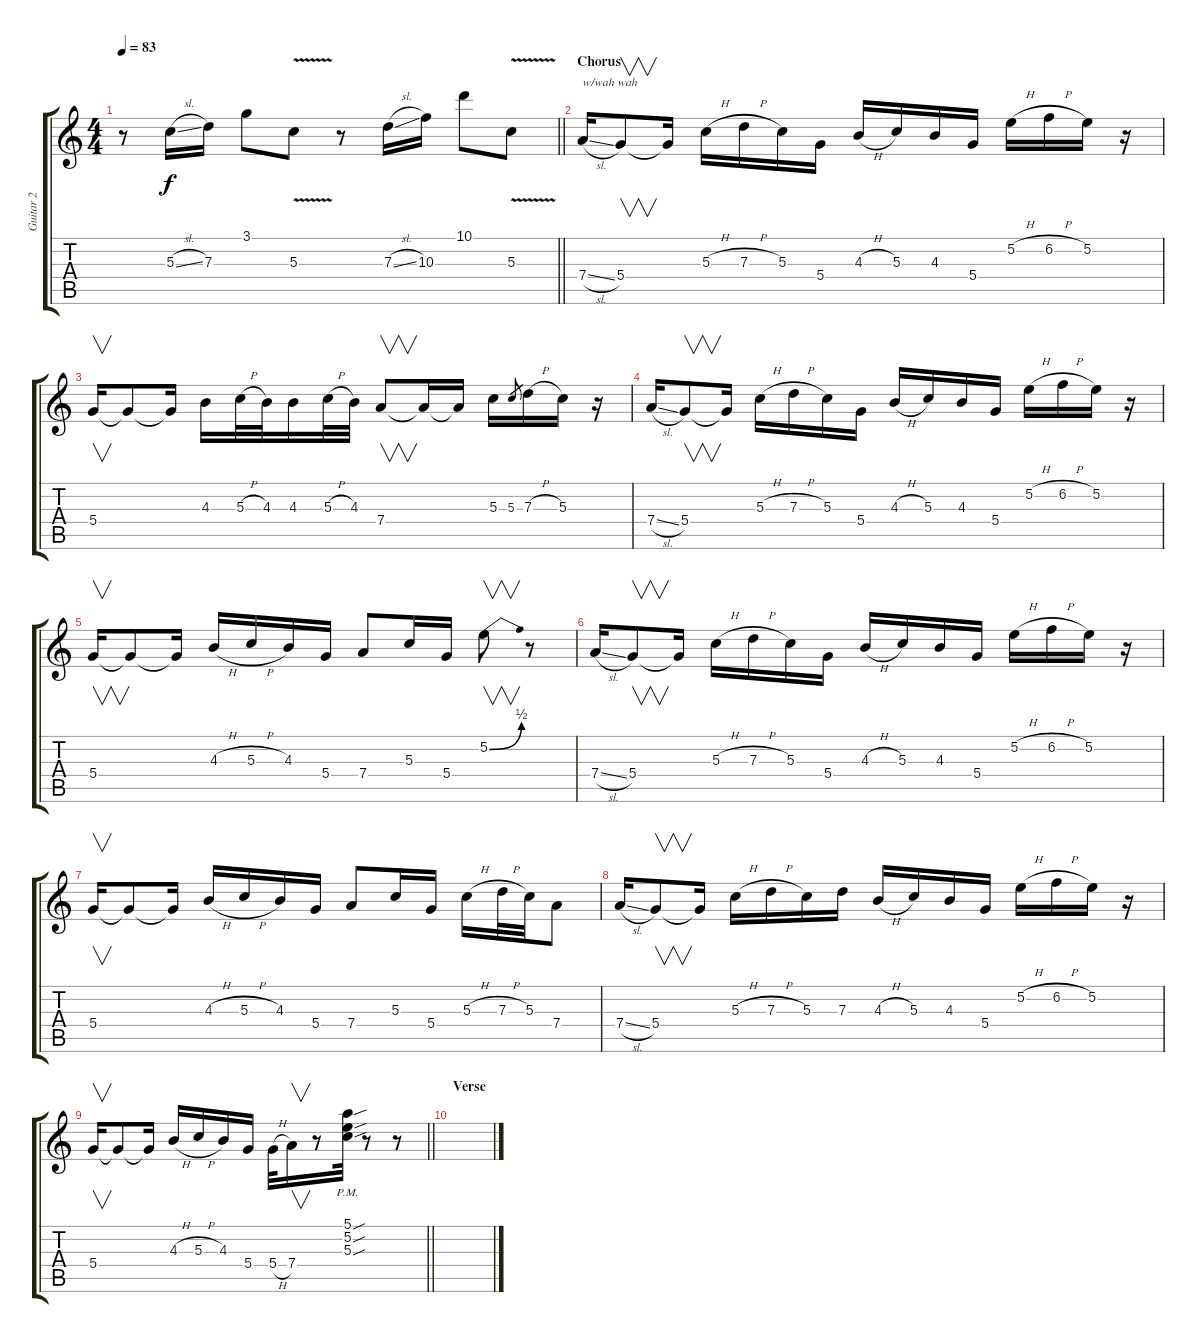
\track ("Guitar 2" "Guitar 2") {instrument electricguitarclean}
\staff {score tabs}
\tuning (E4 B3 G3 D3 A2 E2) {hide}
\ts (4 4)
\tempo 83
\clef g2
\barLineRight lightlight
\ks c
r.8{dy f} 5.3{sl}.16 7.3.16 3.1.8 5.3{v}.8 r.8 7.3{sl}.16 10.3.16 10.1.8 5.3{v}.8 |
\section ("" "Chorus")
7.4{sl}.16{txt "w/wah wah"} 5.4.8{v} 5.4{t}.16 5.3{h}.16 7.3{h}.16 5.3.16 5.4.16 4.3{h}.16 5.3.16 4.3.16 5.4.16 5.2{h}.16 6.2{h}.16 5.2.16 r.16 |
5.4.16{v} 5.4{t}.8 5.4{t}.16 4.3.16 5.3{h}.32 4.3.32 4.3.16 5.3{h}.32 4.3.32 7.4.8{v} 7.4{t}.16 7.4{t}.16 5.3.16 5.3.8{gr} 7.3{h}.16 5.3.16 r.16 |
7.4{sl}.16 5.4.8{v} 5.4{t}.16 5.3{h}.16 7.3{h}.16 5.3.16 5.4.16 4.3{h}.16 5.3.16 4.3.16 5.4.16 5.2{h}.16 6.2{h}.16 5.2.16 r.16 |
5.4.16{v} 5.4{t}.8 5.4{t}.16 4.3{h}.16 5.3{h}.16 4.3.16 5.4.16 7.4.8 5.3.16 5.4.16 5.2{be (bend 0 0 60 2)}.8{v} r.8 |
7.4{sl}.16 5.4.8{v} 5.4{t}.16 5.3{h}.16 7.3{h}.16 5.3.16 5.4.16 4.3{h}.16 5.3.16 4.3.16 5.4.16 5.2{h}.16 6.2{h}.16 5.2.16 r.16 |
5.4.16{v} 5.4{t}.8 5.4{t}.16 4.3{h}.16 5.3{h}.16 4.3.16 5.4.16 7.4.8 5.3.16 5.4.16 5.3{h}.16 7.3{h}.32 5.3.32 7.4.8 |
7.4{sl}.16 5.4.8{v} 5.4{t}.16 5.3{h}.16 7.3{h}.16 5.3.16 7.3.16 4.3{h}.16 5.3.16 4.3.16 5.4.16 5.2{h}.16 6.2{h}.16 5.2.16 r.16 |
\barLineRight lightlight
5.4.16{v} 5.4{t}.8 5.4{t}.16 4.3{h}.16 5.3{h}.16 4.3.16 5.4.16 5.4{h}.32 7.4.16{v} r.8 (5.1{sou pm} 5.2{sou pm} 5.3{sou pm}).32 r.8 r.8 |
\section ("" "Verse")
